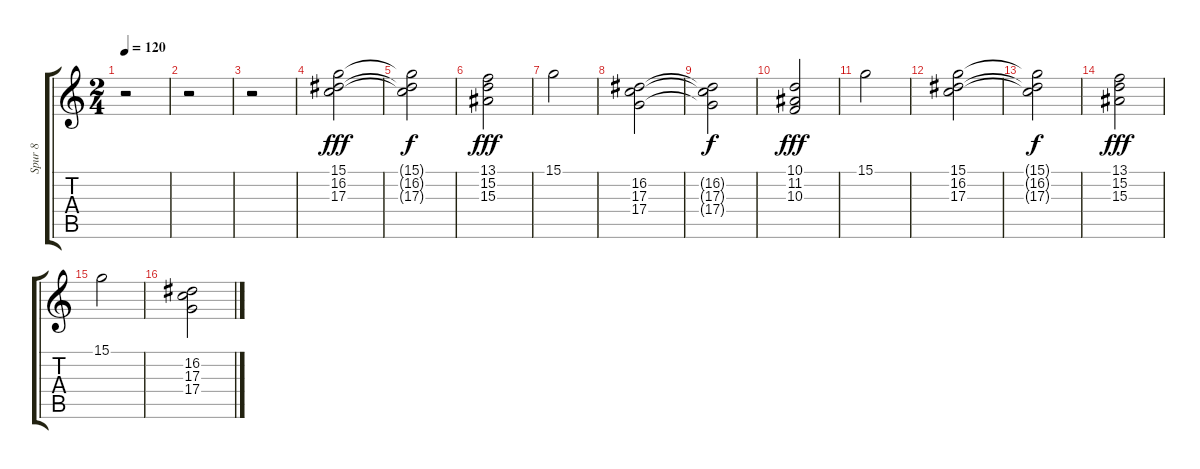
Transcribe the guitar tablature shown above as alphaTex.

\track ("Spur 8" "Spur 8") {instrument drawbarorgan}
\staff {score tabs}
\tuning (E4 B3 G3 D3 A2 E2) {hide}
\ts (2 4)
\tempo 120
\clef g2
\ks c
r.2{dy fff instrument drawbarorgan} |
r.2 |
r.2 |
(15.1 16.2 17.3).2{instrument drawbarorgan} |
(15.1{t} 16.2{t} 17.3{t}).2{dy f} |
(13.1 15.2 15.3).2{dy fff} |
15.1.2 |
(16.2 17.3 17.4).2 |
(16.2{t} 17.3{t} 17.4{t}).2{dy f} |
(10.1 11.2 10.3).2{dy fff} |
15.1.2 |
(15.1 16.2 17.3).2{instrument drawbarorgan} |
(15.1{t} 16.2{t} 17.3{t}).2{dy f} |
(13.1 15.2 15.3).2{dy fff} |
15.1.2 |
(16.2 17.3 17.4).2
